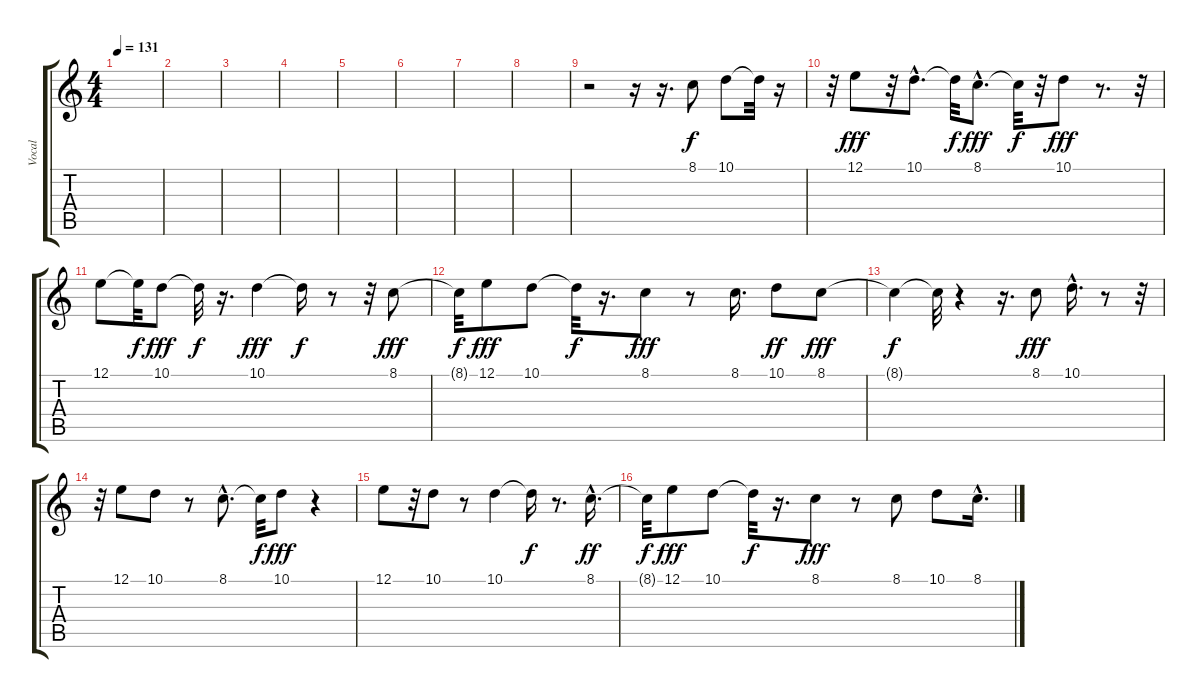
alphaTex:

\track ("Vocal" "Vocal") {instrument acousticgrandpiano}
\staff {score tabs}
\tuning (E4 B3 G3 D3 A2 E2) {hide}
\ts (4 4)
\tempo 131
\clef g2
\ks c
|
|
|
|
|
|
|
|
r.2 r.16 r.16{d} 8.1.8 10.1.8 10.1{t}.32{dy f} r.16 |
r.32 12.1.8{dy fff} r.32 10.1{hac}.8{d} 10.1{t}.32{dy f} 8.1{hac}.8{d dy fff} 8.1{t}.32{dy f} r.32 10.1.8{dy fff} r.8{d} r.32 |
12.1.8 12.1{t}.32{dy f} 10.1.8{dy fff} 10.1{t}.32{dy f} r.16{d} 10.1.4{dy fff} 10.1{t}.16{dy f} r.8 r.32 8.1.8{dy fff} |
8.1{t}.32{dy f} 12.1.8{dy fff} 10.1.8 10.1{t}.32{dy f} r.16{d} 8.1.8{dy fff} r.8 8.1.16{d} 10.1.8{dy ff} 8.1.8{dy fff} |
8.1{t}.4{dy f} 8.1{t}.32 r.4 r.16{d} 8.1.8{dy fff} 10.1{hac}.16{d} r.8 r.32 |
r.32 12.1.8 10.1.8 r.8 8.1{hac}.8{d} 8.1{t}.32{dy f} 10.1.8{dy fff} r.4 |
12.1.8 r.32 10.1.8 r.8 10.1.4 10.1{t}.16{dy f} r.8{d} 8.1{hac}.16{d dy ff} |
8.1{t}.32{dy f} 12.1.8{dy fff} 10.1.8 10.1{t}.32{dy f} r.16{d} 8.1.8{dy fff} r.8 8.1.8 10.1.8 8.1{hac}.16{d}
